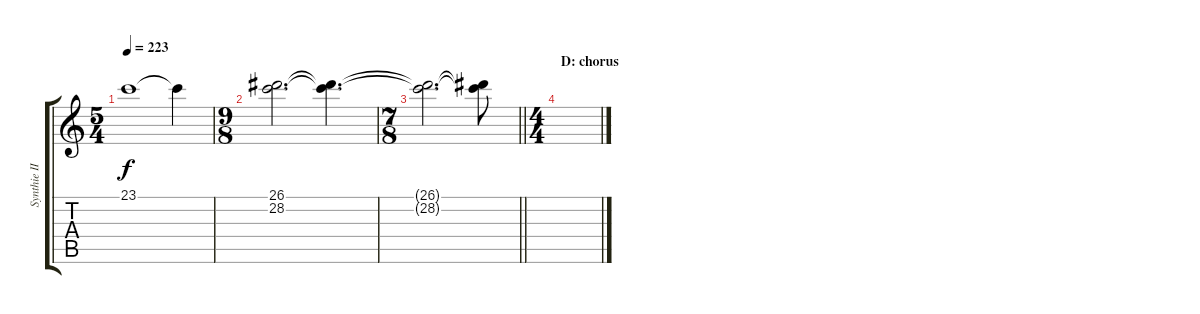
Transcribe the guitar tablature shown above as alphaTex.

\track ("Synthie II" "Synthie II") {instrument stringensemble1}
\staff {score tabs}
\tuning (Db4 Ab3 E3 B2 Gb2 B1) {hide}
\ts (5 4)
\tempo 223
\clef g2
\ks c
23.1{t}.1{dy f} 23.1{t}.4 |
\ts (9 8)
(26.1 28.2).2{d} (26.1{t} 28.2{t}).4{d} |
\ts (7 8)
\barLineRight lightlight
(26.1{t} 28.2{t}).2{d} (26.1{t} 28.2{t}).8 |
\ts (4 4)
\section ("" "D: chorus")
